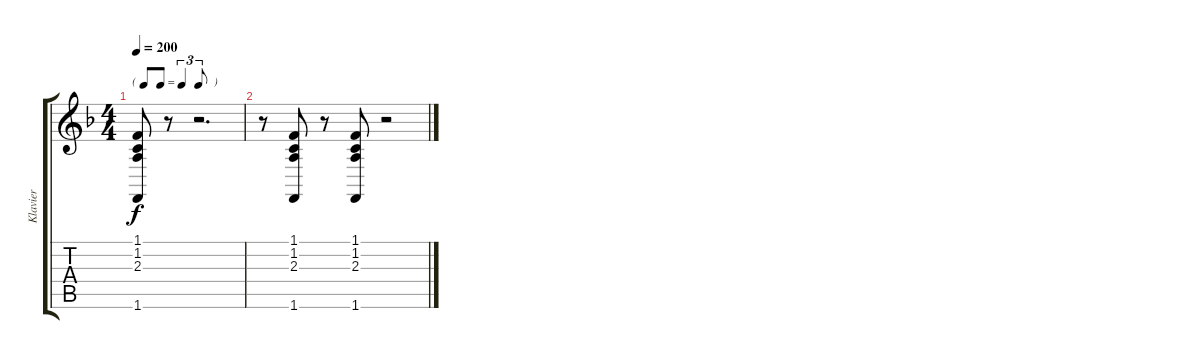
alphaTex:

\track ("Klavier" "Klavier") {instrument acousticgrandpiano}
\staff {score tabs}
\tuning (E4 B3 G3 D3 A2 E2) {hide}
\ts (4 4)
\tf triplet8th
\tempo 200
\clef g2
\ks f
(1.1 1.2 2.3 1.6).8{dy f} r.8 r.2{d} |
r.8 (1.1 1.2 2.3 1.6).8 r.8 (1.1 1.2 2.3 1.6).8 r.2
